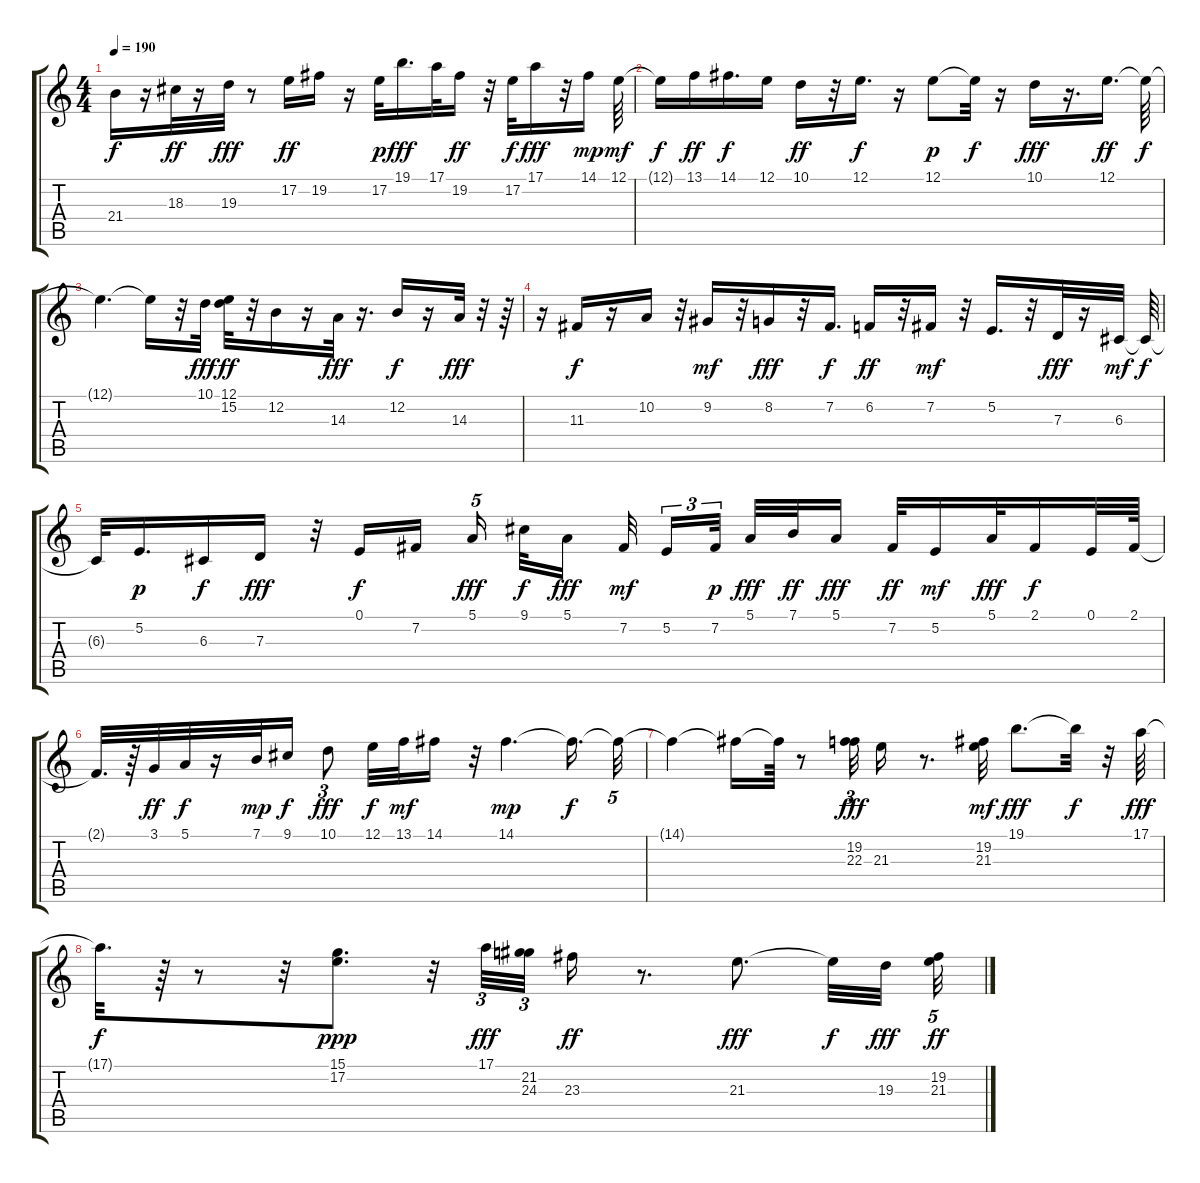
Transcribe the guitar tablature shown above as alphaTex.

\track "" {instrument trumpet}
\staff {score tabs}
\tuning (E4 B3 G3 D3 A2 E2) {hide}
\ts (4 4)
\tempo 190
\clef g2
\ks c
21.4{t}.16{dy f} r.16 18.3.32{dy ff} r.16 19.3.32{dy fff} r.8 17.2.16{dy ff} 19.2.16 r.16 17.2.32{dy p} 19.1.16{d dy fff} 17.1.32 19.2.16{dy ff} r.32 17.2.32{dy f} 17.1.16{dy fff} r.32 14.1.16{dy mp} 12.1.64{dy mf} |
12.1{t}.16{dy f} 13.1.16{dy ff} 14.1.16{d dy f} 12.1.16 10.1.16{dy ff} r.32 12.1.16{d dy f} r.16 12.1.8{dy p} 12.1{t}.32{dy f} r.16 10.1.16{dy fff} r.16{d} 12.1.16{d dy ff} 12.1{t}.64{dy f} |
12.1{t}.4{d} 12.1{t}.16 r.32 10.1.32{dy fff} (12.1 15.2).32{dy ff} r.32 12.2.16 r.16 14.3.32{dy fff} r.16{d} 12.2.16{dy f} r.16 14.3.32{dy fff} r.32 r.64 |
r.16 11.3.16{dy f} r.16 10.2.16 r.32 9.2.16{dy mf} r.32 8.2.16{dy fff} r.32 7.2.16{d dy f} 6.2.16{dy ff} r.32 7.2.16{dy mf} r.32 5.2.16{d} r.32 7.3.32{dy fff} r.16 6.3.32{dy mf} 6.3{t}.64{dy f} |
6.3{t}.32 5.2.16{d dy p} 6.3.16{dy f} 7.3.16{dy fff} r.32 0.1.16{dy f} 7.2.16 5.1.16{tu (5 4) dy fff} 9.1.32{dy f} 5.1.16{dy fff} 7.2.32{dy mf} 5.2.16{tu (3 2)} 7.2.32{tu (3 2) dy p} 5.1.32{dy fff} 7.1.32{dy ff} 5.1.16{dy fff} 7.2.32{dy ff} 5.2.16{dy mf} 5.1.32{dy fff} 2.1.16{dy f} 0.1.32 2.1.64 |
2.1{t}.32{d} r.64 3.1.32{dy ff} 5.1.32{dy f} r.16 7.1.32{dy mp} 9.1.16{dy f} 10.1.8{tu (3 2) dy fff} 12.1.32{dy f} 13.1.32{dy mf} 14.1.16 r.32 14.1.4{d dy mp} 14.1{t}.16{d dy f} 14.1{t}.32{tu (5 4)} |
14.1{t}.4 14.1{t}.16 14.1{t}.64 r.8 (19.2 22.3).32{tu (3 2) dy fff} 21.3.16 r.8{d} (19.2 21.3).32{dy mf} 19.1.8{d dy fff} 19.1{t}.32{dy f} r.32 17.1.64{dy fff} |
17.1{t}.32{d dy f} r.64 r.8 r.32 (15.1 17.2).8{d dy ppp} r.32 17.1.32{tu (3 2) dy fff} (21.2 24.3).32{tu (3 2)} 23.3.16{dy ff} r.8{d} 21.3.8{d dy fff} 21.3{t}.32{dy f} 19.3.32{dy fff} (19.2 21.3).32{tu (5 4) dy ff}
